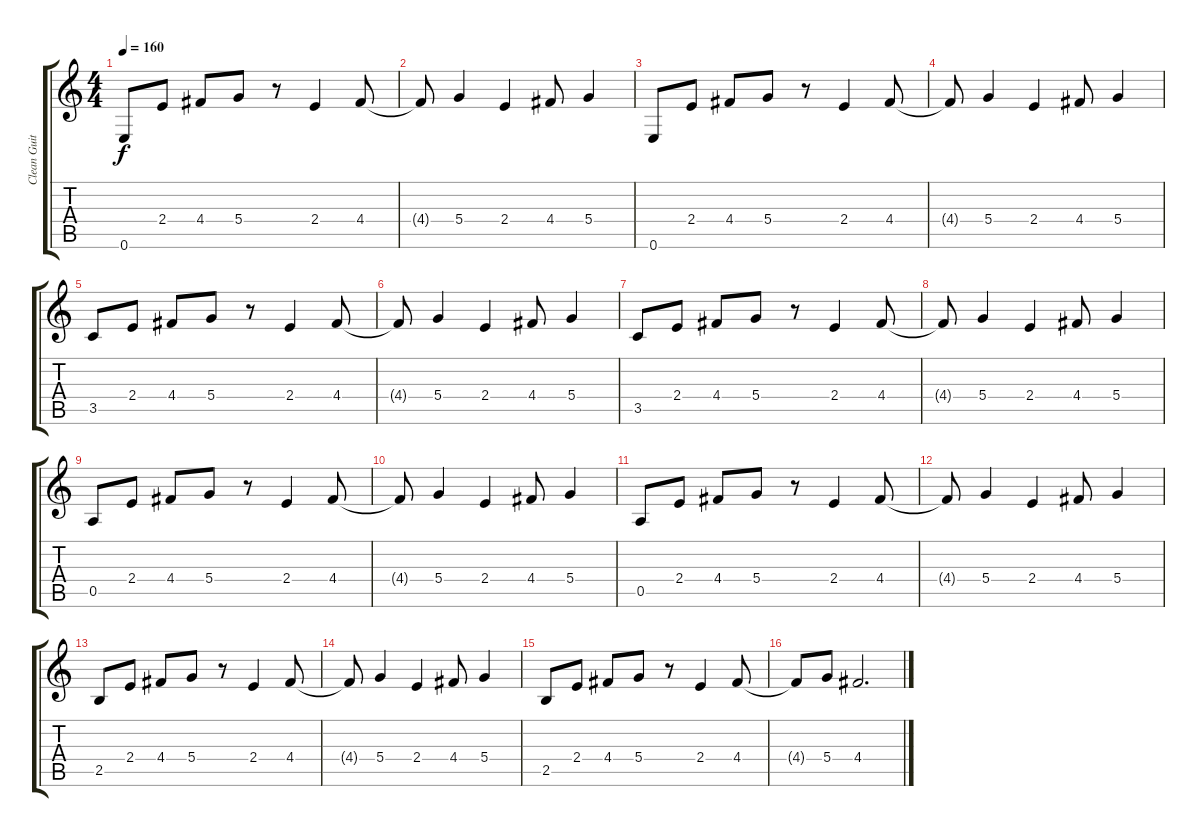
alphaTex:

\track ("Clean Guitar 1" "Clean Guit") {instrument electricguitarclean}
\staff {score tabs}
\tuning (E4 B3 G3 D3 A2 E2) {hide}
\ts (4 4)
\tempo 160
\clef g2
\ks c
0.6.8{dy f} 2.4.8 4.4.8 5.4.8 r.8 2.4.4 4.4.8 |
4.4{t}.8 5.4.4 2.4.4 4.4.8 5.4.4 |
0.6.8 2.4.8 4.4.8 5.4.8 r.8 2.4.4 4.4.8 |
4.4{t}.8 5.4.4 2.4.4 4.4.8 5.4.4 |
3.5.8 2.4.8 4.4.8 5.4.8 r.8 2.4.4 4.4.8 |
4.4{t}.8 5.4.4 2.4.4 4.4.8 5.4.4 |
3.5.8 2.4.8 4.4.8 5.4.8 r.8 2.4.4 4.4.8 |
4.4{t}.8 5.4.4 2.4.4 4.4.8 5.4.4 |
0.5.8 2.4.8 4.4.8 5.4.8 r.8 2.4.4 4.4.8 |
4.4{t}.8 5.4.4 2.4.4 4.4.8 5.4.4 |
0.5.8 2.4.8 4.4.8 5.4.8 r.8 2.4.4 4.4.8 |
4.4{t}.8 5.4.4 2.4.4 4.4.8 5.4.4 |
2.5.8 2.4.8 4.4.8 5.4.8 r.8 2.4.4 4.4.8 |
4.4{t}.8 5.4.4 2.4.4 4.4.8 5.4.4 |
2.5.8 2.4.8 4.4.8 5.4.8 r.8 2.4.4 4.4.8 |
4.4{t}.8 5.4.8 4.4.2{d}
